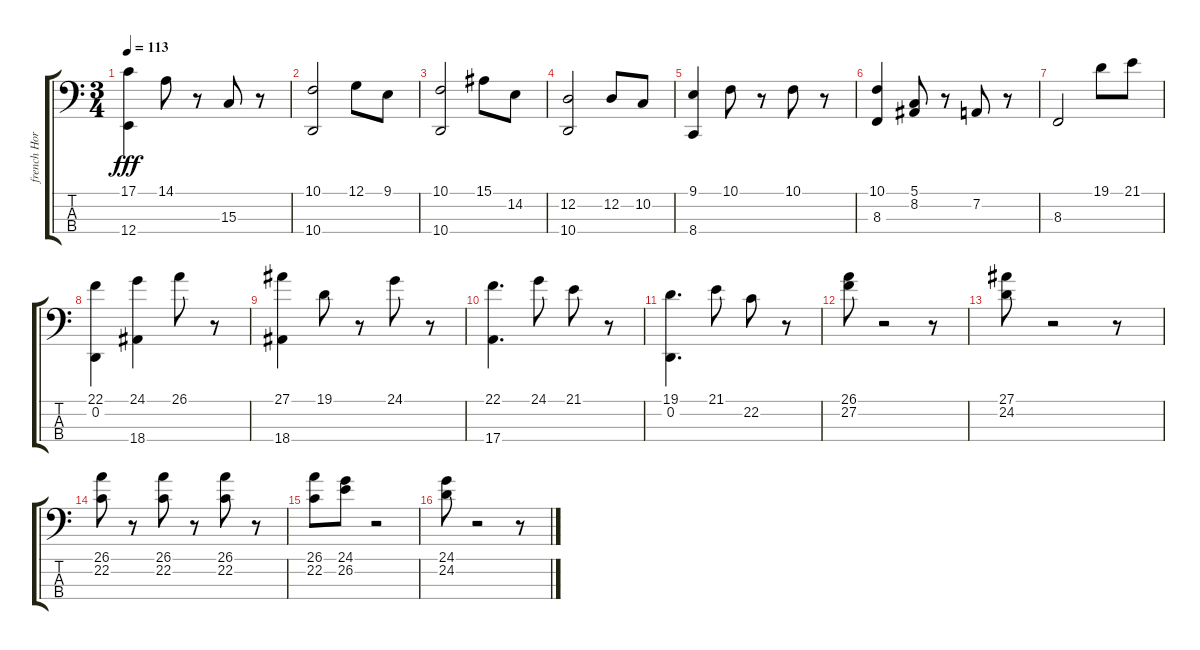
\track ("french Horn" "french Hor") {instrument frenchhorn}
\staff {score tabs}
\tuning (G2 D2 A1 E1) {hide}
\ts (3 4)
\tempo 113
\clef f4
\ks c
(17.1 12.4).4{dy fff} 14.1.8 r.8 15.3.8 r.8 |
(10.1 10.4).2 12.1.8 9.1.8 |
(10.1 10.4).2 15.1.8 14.2.8 |
(12.2 10.4).2 12.2.8 10.2.8 |
(9.1 8.4).4 10.1.8 r.8 10.1.8 r.8 |
(10.1 8.3).4 (5.1 8.2).8 r.8 7.2.8 r.8 |
8.3.2 19.1.8 21.1.8 |
(22.1 0.2).4 (24.1 18.4).4 26.1.8 r.8 |
(27.1 18.4).4 19.1.8 r.8 24.1.8 r.8 |
(22.1 17.4).4{d} 24.1.8 21.1.8 r.8 |
(19.1 0.2).4{d} 21.1.8 22.2.8 r.8 |
(26.1 27.2).8 r.2 r.8 |
(27.1 24.2).8 r.2 r.8 |
(26.1 22.2).8 r.8 (26.1 22.2).8 r.8 (26.1 22.2).8 r.8 |
(26.1 22.2).8 (24.1 26.2).8 r.2 |
(24.1 24.2).8 r.2 r.8
